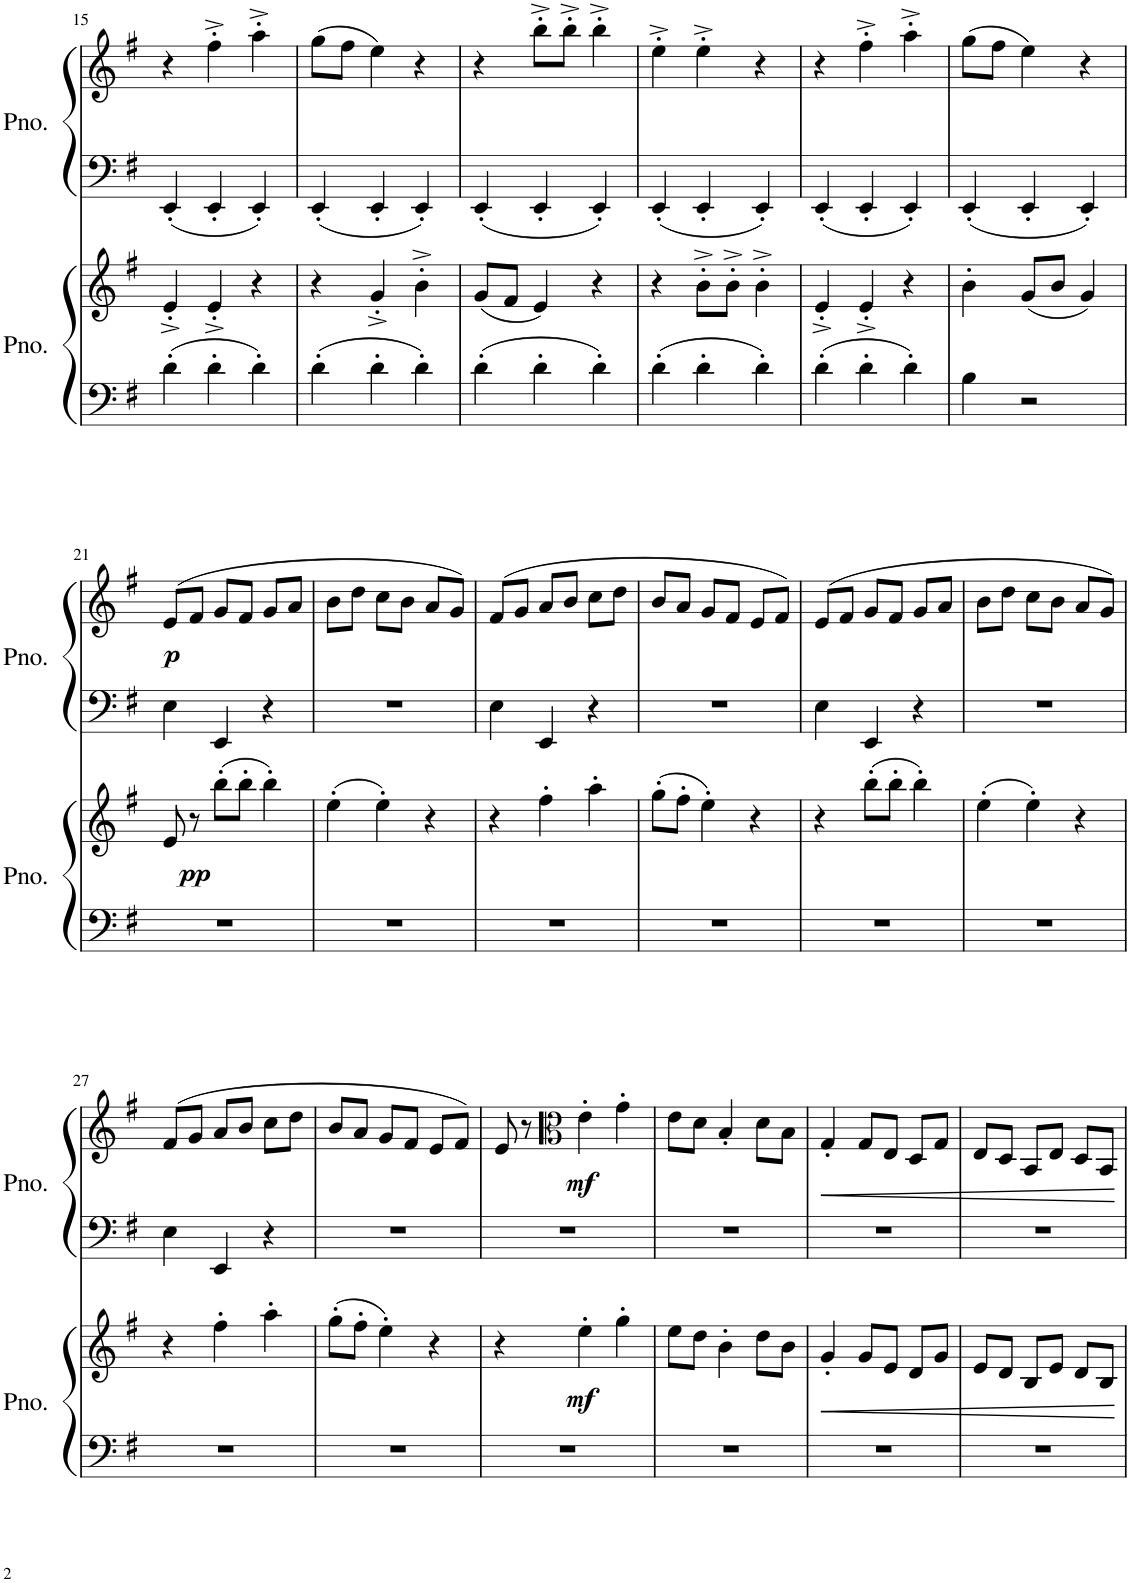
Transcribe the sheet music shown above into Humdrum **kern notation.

**kern	**kern	**dynam	**kern	**kern	**dynam
*part2	*part2	*part2	*part1	*part1	*part1
*staff4	*staff3	*staff3/4	*staff2	*staff1	*staff1/2
*I"Piano	*	*	*I"Piano	*	*
*I'Pno.	*	*	*I'Pno.	*	*
!!LO:PB:g=z
*clefF4	*clefG2	*	*clefF4	*clefG2	*
*k[f#]	*k[f#]	*	*k[f#]	*k[f#]	*
*M3/4	*M3/4	*	*M3/4	*M3/4	*
=15	=15	=15	=15	=15	=15
4d'\	4e'^/	.	4EE'/	4r	.
4d'\	4e'^/	.	4EE'/	4ff#'^\	.
4d'\	4r	.	4EE'/	4aa'^\	.
=16	=16	=16	=16	=16	=16
4d'\	4r	.	4EE'/	(8gg^\L	.
.	.	.	.	8ff#^\J	.
4d'\	4g'^/	.	4EE'/	4ee^^\)	.
4d'\	4b'^\	.	4EE'/	4r	.
=17	=17	=17	=17	=17	=17
4d'\	(8g^/L	.	4EE'/	4r	.
.	8f#^/J	.	.	.	.
4d'\	4e^^/)	.	4EE'/	8bb'^\L	.
.	.	.	.	8bb'^\J	.
4d'\	4r	.	4EE'/	4bb'^\	.
=18	=18	=18	=18	=18	=18
4d'\	4r	.	4EE'/	4ee'^\	.
4d'\	8b'^\L	.	4EE'/	4ee'^\	.
.	8b'^\J	.	.	.	.
4d'\	4b'^\	.	4EE'/	4r	.
=19	=19	=19	=19	=19	=19
4d'\	4e'^/	.	4EE'/	4r	.
4d'\	4e'^/	.	4EE'/	4ff#'^\	.
4d'\	4r	.	4EE'/	4aa'^\	.
=20	=20	=20	=20	=20	=20
4B\	4b'\	.	4EE'/	(8gg^\L	.
.	.	.	.	8ff#^\J	.
2r	(8g/L	.	4EE'/	4ee^^\)	.
.	8b/J	.	.	.	.
.	4g/)	.	4EE'/	4r	.
!!LO:LB:g=z
=21	=21	=21	=21	=21	=21
!	!	!	!	!	!LO:DY:b
2.r	8e/	.	4E\	(8e/L	p
!	!	!LO:DY:b	!	!	!
.	8r	pp	.	8f#/J	.
.	(8bb'\L	.	4EE/	8g/L	.
.	8bb'\J	.	.	8f#/J	.
.	4bb'\)	.	4r	8g/L	.
.	.	.	.	8a/J	.
=22	=22	=22	=22	=22	=22
2.r	(4ee'\	.	2.r	8b\L	.
.	.	.	.	8dd\J	.
.	4ee'\)	.	.	8cc\L	.
.	.	.	.	8b\J	.
.	4r	.	.	8a/L	.
.	.	.	.	8g/J)	.
=23	=23	=23	=23	=23	=23
2.r	4r	.	4E\	(8f#/L	.
.	.	.	.	8g/J	.
.	4ff#'\	.	4EE/	8a/L	.
.	.	.	.	8b/J	.
.	4aa'\	.	4r	8cc\L	.
.	.	.	.	8dd\J	.
=24	=24	=24	=24	=24	=24
2.r	(8gg'\L	.	2.r	8b/L	.
.	8ff#'\J	.	.	8a/J	.
.	4ee'\)	.	.	8g/L	.
.	.	.	.	8f#/J	.
.	4r	.	.	8e/L	.
.	.	.	.	8f#/J)	.
=25	=25	=25	=25	=25	=25
2.r	4r	.	4E\	(8e/L	.
.	.	.	.	8f#/J	.
.	(8bb'\L	.	4EE/	8g/L	.
.	8bb'\J	.	.	8f#/J	.
.	4bb'\)	.	4r	8g/L	.
.	.	.	.	8a/J	.
=26	=26	=26	=26	=26	=26
2.r	(4ee'\	.	2.r	8b\L	.
.	.	.	.	8dd\J	.
.	4ee'\)	.	.	8cc\L	.
.	.	.	.	8b\J	.
.	4r	.	.	8a/L	.
.	.	.	.	8g/J)	.
!!LO:LB:g=z
=27	=27	=27	=27	=27	=27
2.r	4r	.	4E\	(8f#/L	.
.	.	.	.	8g/J	.
.	4ff#'\	.	4EE/	8a/L	.
.	.	.	.	8b/J	.
.	4aa'\	.	4r	8cc\L	.
.	.	.	.	8dd\J	.
=28	=28	=28	=28	=28	=28
2.r	(8gg'\L	.	2.r	8b/L	.
.	8ff#'\J	.	.	8a/J	.
.	4ee'\)	.	.	8g/L	.
.	.	.	.	8f#/J	.
.	4r	.	.	8e/L	.
.	.	.	.	8f#/J)	.
=29	=29	=29	=29	=29	=29
2.r	4r	.	2.r	8e/	.
.	.	.	.	8r	.
*	*	*	*	*clefC3	*
!	!	!LO:DY:b	!	!	!LO:DY:b
.	4ee'\	mf	.	4e'\	mf
.	4gg'\	.	.	4g'\	.
=30	=30	=30	=30	=30	=30
2.r	8ee\L	.	2.r	8e\L	.
.	8dd\J	.	.	8d\J	.
.	4b'\	.	.	4B'/	.
.	8dd\L	.	.	8d\L	.
.	8b\J	.	.	8B\J	.
=31	=31	=31	=31	=31	=31
!	!	!LO:HP:b	!	!	!LO:HP:b
2.r	4g'/	<	2.r	4G'/	<
.	8g/L	.	.	8G/L	.
.	8e/J	.	.	8E/J	.
.	8d/L	.	.	8D/L	.
.	8g/J	.	.	8G/J	.
=32	=32	=32	=32	=32	=32
2.r	8e/L	.	2.r	8E/L	.
.	8d/J	.	.	8D/J	.
.	8B/L	.	.	8BB/L	.
.	8e^/J	.	.	8E^/J	.
.	8d^/L	.	.	8D^/L	.
.	8B^/J	.	.	8BB^/J	.
.	.	[	.	.	[
=	=	=	=	=	=
*-	*-	*-	*-	*-	*-
